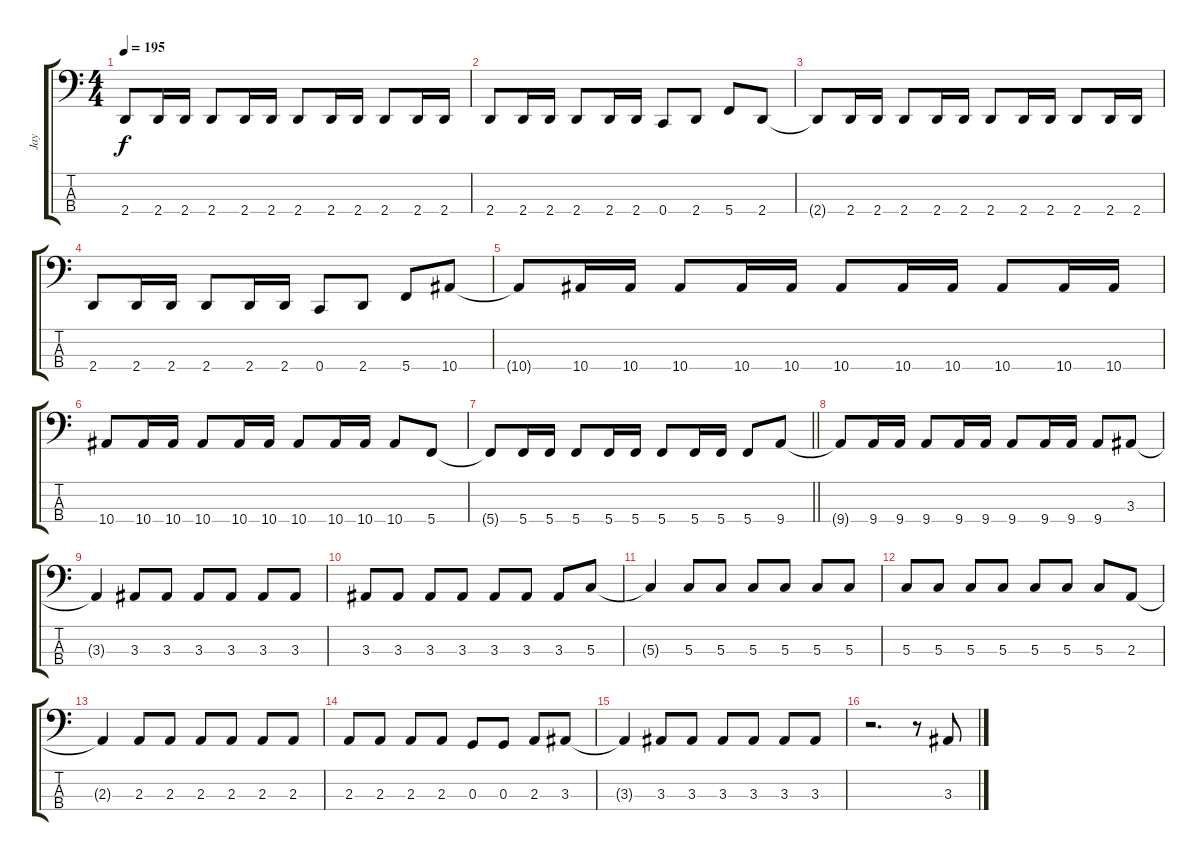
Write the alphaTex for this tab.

\track ("Jay" "Jay") {instrument electricbassfinger}
\staff {score tabs}
\tuning (F2 C2 G1 C1) {hide}
\ts (4 4)
\tempo 195
\clef f4
\ks c
2.4{t}.8{dy f} 2.4.16 2.4.16 2.4.8 2.4.16 2.4.16 2.4.8 2.4.16 2.4.16 2.4.8 2.4.16 2.4.16 |
2.4.8 2.4.16 2.4.16 2.4.8 2.4.16 2.4.16 0.4.8 2.4.8 5.4.8 2.4.8 |
2.4{t}.8 2.4.16 2.4.16 2.4.8 2.4.16 2.4.16 2.4.8 2.4.16 2.4.16 2.4.8 2.4.16 2.4.16 |
2.4.8 2.4.16 2.4.16 2.4.8 2.4.16 2.4.16 0.4.8 2.4.8 5.4.8 10.4.8 |
10.4{t}.8 10.4.16 10.4.16 10.4.8 10.4.16 10.4.16 10.4.8 10.4.16 10.4.16 10.4.8 10.4.16 10.4.16 |
10.4.8 10.4.16 10.4.16 10.4.8 10.4.16 10.4.16 10.4.8 10.4.16 10.4.16 10.4.8 5.4.8 |
\barLineRight lightlight
5.4{t}.8 5.4.16 5.4.16 5.4.8 5.4.16 5.4.16 5.4.8 5.4.16 5.4.16 5.4.8 9.4.8 |
9.4{t}.8 9.4.16 9.4.16 9.4.8 9.4.16 9.4.16 9.4.8 9.4.16 9.4.16 9.4.8 3.3.8 |
3.3{t}.4 3.3.8 3.3.8 3.3.8 3.3.8 3.3.8 3.3.8 |
3.3.8 3.3.8 3.3.8 3.3.8 3.3.8 3.3.8 3.3.8 5.3.8 |
5.3{t}.4 5.3.8 5.3.8 5.3.8 5.3.8 5.3.8 5.3.8 |
5.3.8 5.3.8 5.3.8 5.3.8 5.3.8 5.3.8 5.3.8 2.3.8 |
2.3{t}.4 2.3.8 2.3.8 2.3.8 2.3.8 2.3.8 2.3.8 |
2.3.8 2.3.8 2.3.8 2.3.8 0.3.8 0.3.8 2.3.8 3.3.8 |
3.3{t}.4 3.3.8 3.3.8 3.3.8 3.3.8 3.3.8 3.3.8 |
r.2{d} r.8 3.3.8
